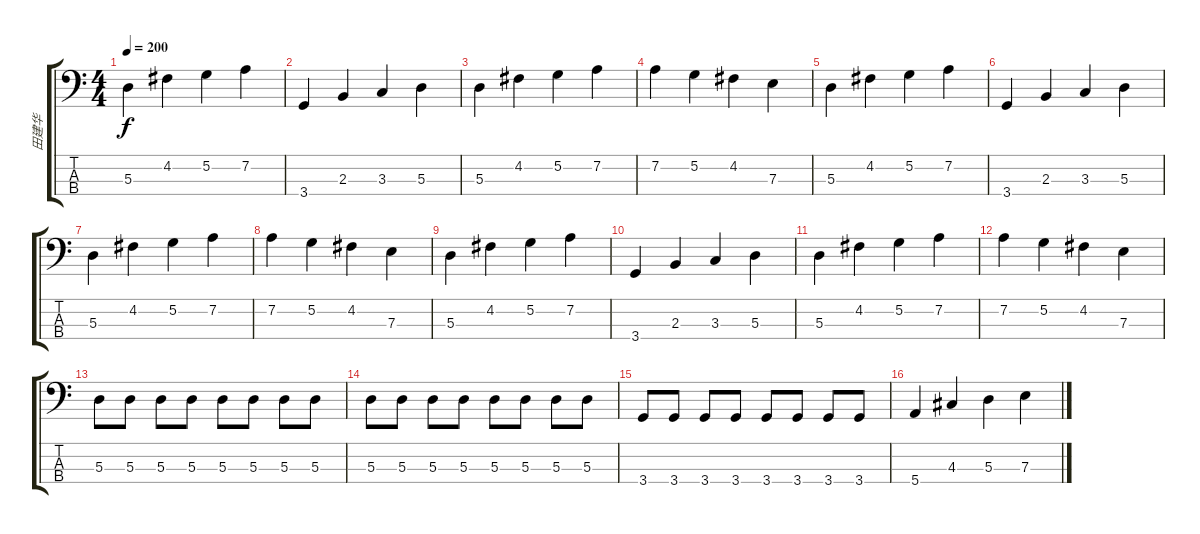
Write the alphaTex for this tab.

\track ("田建华" "田建华") {instrument electricbasspick}
\staff {score tabs}
\tuning (G2 D2 A1 E1) {hide}
\ts (4 4)
\tempo 200
\clef f4
\ks c
5.3.4{dy f} 4.2.4 5.2.4 7.2.4 |
3.4.4 2.3.4 3.3.4 5.3.4 |
5.3.4 4.2.4 5.2.4 7.2.4 |
7.2.4 5.2.4 4.2.4 7.3.4 |
5.3.4 4.2.4 5.2.4 7.2.4 |
3.4.4 2.3.4 3.3.4 5.3.4 |
5.3.4 4.2.4 5.2.4 7.2.4 |
7.2.4 5.2.4 4.2.4 7.3.4 |
5.3.4 4.2.4 5.2.4 7.2.4 |
3.4.4 2.3.4 3.3.4 5.3.4 |
5.3.4 4.2.4 5.2.4 7.2.4 |
7.2.4 5.2.4 4.2.4 7.3.4 |
5.3.8 5.3.8 5.3.8 5.3.8 5.3.8 5.3.8 5.3.8 5.3.8 |
5.3.8 5.3.8 5.3.8 5.3.8 5.3.8 5.3.8 5.3.8 5.3.8 |
3.4.8 3.4.8 3.4.8 3.4.8 3.4.8 3.4.8 3.4.8 3.4.8 |
5.4.4 4.3.4 5.3.4 7.3.4
